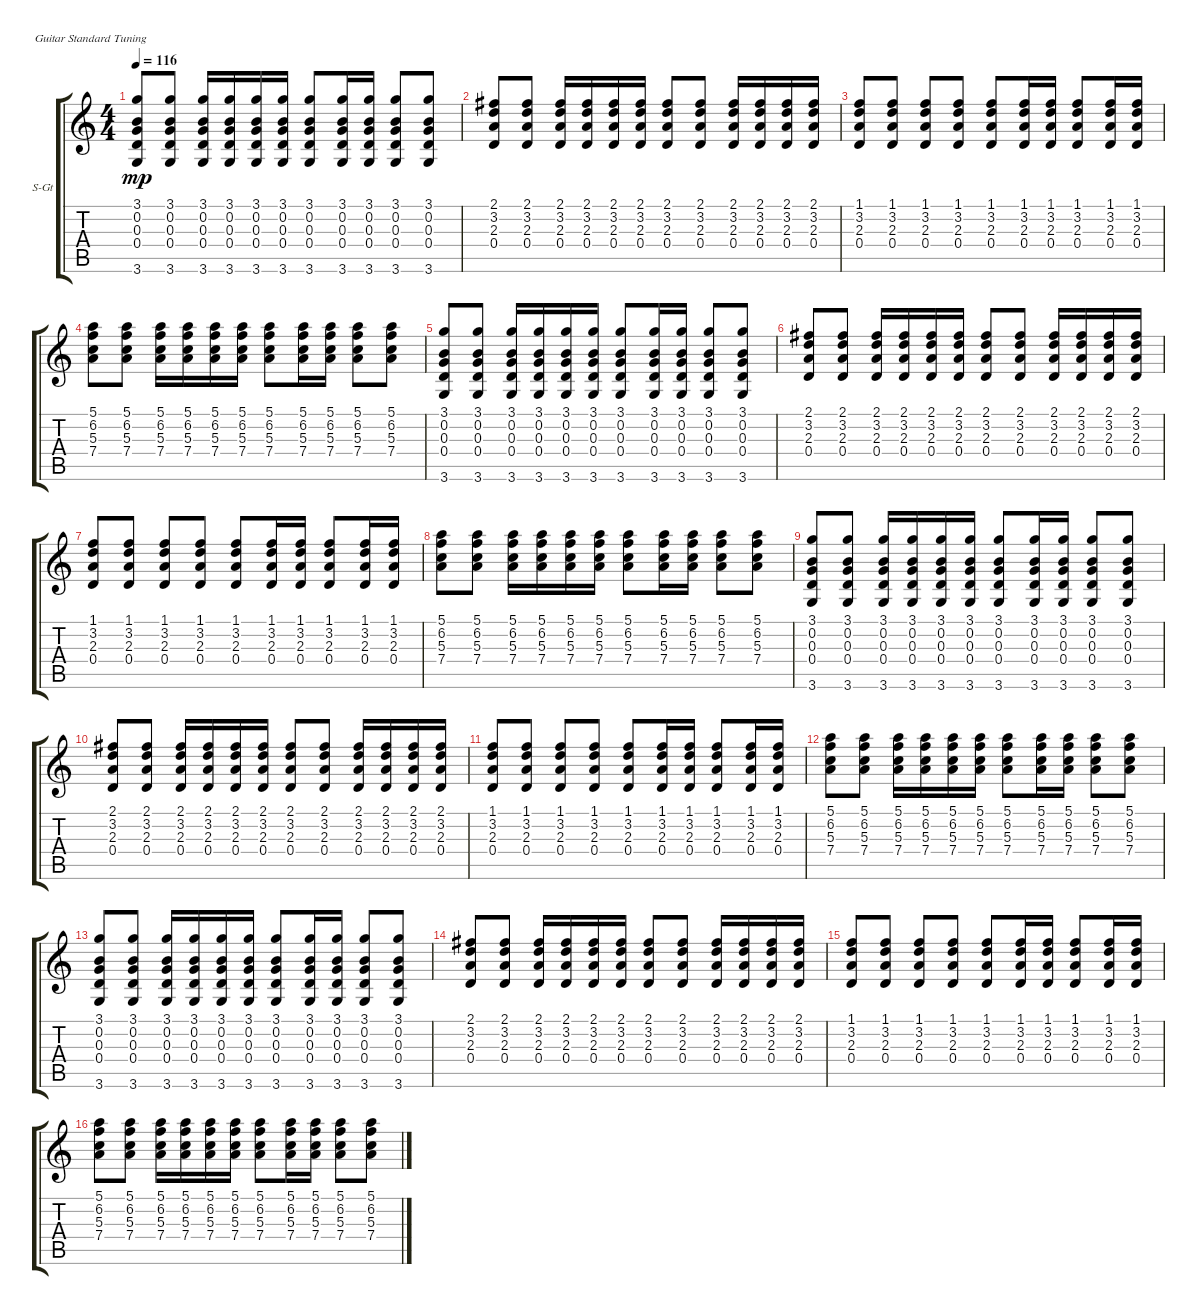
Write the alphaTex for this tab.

\bracketExtendMode groupsimilarinstruments
\firstSystemTrackNameOrientation horizontal
\otherSystemsTrackNameOrientation horizontal
\track ("Voix / guitare acoustique fin" "S-Gt") {instrument accordion}
\staff {score tabs}
\tuning (E4 B3 G3 D3 A2 E2)
\displaytranspose 12
\ts (4 4)
\tempo 116
\clef g2
\ks c
(3.1 0.2 0.3 0.4 3.6).8{dy mp} (3.1 0.2 0.3 0.4 3.6).8 (3.1 0.2 0.3 0.4 3.6).16 (3.1 0.2 0.3 0.4 3.6).16 (3.1 0.2 0.3 0.4 3.6).16 (3.1 0.2 0.3 0.4 3.6).16 (3.1 0.2 0.3 0.4 3.6).8 (3.1 0.2 0.3 0.4 3.6).16 (3.1 0.2 0.3 0.4 3.6).16 (3.1 0.2 0.3 0.4 3.6).8 (3.1 0.2 0.3 0.4 3.6).8 |
(2.1 3.2 2.3 0.4).8 (2.1 3.2 2.3 0.4).8 (2.1 3.2 2.3 0.4).16 (2.1 3.2 2.3 0.4).16 (2.1 3.2 2.3 0.4).16 (2.1 3.2 2.3 0.4).16 (2.1 3.2 2.3 0.4).8 (2.1 3.2 2.3 0.4).8 (2.1 3.2 2.3 0.4).16 (2.1 3.2 2.3 0.4).16 (2.1 3.2 2.3 0.4).16 (2.1 3.2 2.3 0.4).16 |
(1.1 3.2 2.3 0.4).8 (1.1 3.2 2.3 0.4).8 (1.1 3.2 2.3 0.4).8 (1.1 3.2 2.3 0.4).8 (1.1 3.2 2.3 0.4).8 (1.1 3.2 2.3 0.4).16 (1.1 3.2 2.3 0.4).16 (1.1 3.2 2.3 0.4).8 (1.1 3.2 2.3 0.4).16 (1.1 3.2 2.3 0.4).16 |
(5.1 6.2 5.3 7.4).8 (5.1 6.2 5.3 7.4).8 (5.1 6.2 5.3 7.4).16 (5.1 6.2 5.3 7.4).16 (5.1 6.2 5.3 7.4).16 (5.1 6.2 5.3 7.4).16 (5.1 6.2 5.3 7.4).8 (5.1 6.2 5.3 7.4).16 (5.1 6.2 5.3 7.4).16 (5.1 6.2 5.3 7.4).8 (5.1 6.2 5.3 7.4).8 |
(3.1 0.2 0.3 0.4 3.6).8 (3.1 0.2 0.3 0.4 3.6).8 (3.1 0.2 0.3 0.4 3.6).16 (3.1 0.2 0.3 0.4 3.6).16 (3.1 0.2 0.3 0.4 3.6).16 (3.1 0.2 0.3 0.4 3.6).16 (3.1 0.2 0.3 0.4 3.6).8 (3.1 0.2 0.3 0.4 3.6).16 (3.1 0.2 0.3 0.4 3.6).16 (3.1 0.2 0.3 0.4 3.6).8 (3.1 0.2 0.3 0.4 3.6).8 |
(2.1 3.2 2.3 0.4).8 (2.1 3.2 2.3 0.4).8 (2.1 3.2 2.3 0.4).16 (2.1 3.2 2.3 0.4).16 (2.1 3.2 2.3 0.4).16 (2.1 3.2 2.3 0.4).16 (2.1 3.2 2.3 0.4).8 (2.1 3.2 2.3 0.4).8 (2.1 3.2 2.3 0.4).16 (2.1 3.2 2.3 0.4).16 (2.1 3.2 2.3 0.4).16 (2.1 3.2 2.3 0.4).16 |
(1.1 3.2 2.3 0.4).8 (1.1 3.2 2.3 0.4).8 (1.1 3.2 2.3 0.4).8 (1.1 3.2 2.3 0.4).8 (1.1 3.2 2.3 0.4).8 (1.1 3.2 2.3 0.4).16 (1.1 3.2 2.3 0.4).16 (1.1 3.2 2.3 0.4).8 (1.1 3.2 2.3 0.4).16 (1.1 3.2 2.3 0.4).16 |
(5.1 6.2 5.3 7.4).8 (5.1 6.2 5.3 7.4).8 (5.1 6.2 5.3 7.4).16 (5.1 6.2 5.3 7.4).16 (5.1 6.2 5.3 7.4).16 (5.1 6.2 5.3 7.4).16 (5.1 6.2 5.3 7.4).8 (5.1 6.2 5.3 7.4).16 (5.1 6.2 5.3 7.4).16 (5.1 6.2 5.3 7.4).8 (5.1 6.2 5.3 7.4).8 |
(3.1 0.2 0.3 0.4 3.6).8 (3.1 0.2 0.3 0.4 3.6).8 (3.1 0.2 0.3 0.4 3.6).16 (3.1 0.2 0.3 0.4 3.6).16 (3.1 0.2 0.3 0.4 3.6).16 (3.1 0.2 0.3 0.4 3.6).16 (3.1 0.2 0.3 0.4 3.6).8 (3.1 0.2 0.3 0.4 3.6).16 (3.1 0.2 0.3 0.4 3.6).16 (3.1 0.2 0.3 0.4 3.6).8 (3.1 0.2 0.3 0.4 3.6).8 |
(2.1 3.2 2.3 0.4).8 (2.1 3.2 2.3 0.4).8 (2.1 3.2 2.3 0.4).16 (2.1 3.2 2.3 0.4).16 (2.1 3.2 2.3 0.4).16 (2.1 3.2 2.3 0.4).16 (2.1 3.2 2.3 0.4).8 (2.1 3.2 2.3 0.4).8 (2.1 3.2 2.3 0.4).16 (2.1 3.2 2.3 0.4).16 (2.1 3.2 2.3 0.4).16 (2.1 3.2 2.3 0.4).16 |
(1.1 3.2 2.3 0.4).8 (1.1 3.2 2.3 0.4).8 (1.1 3.2 2.3 0.4).8 (1.1 3.2 2.3 0.4).8 (1.1 3.2 2.3 0.4).8 (1.1 3.2 2.3 0.4).16 (1.1 3.2 2.3 0.4).16 (1.1 3.2 2.3 0.4).8 (1.1 3.2 2.3 0.4).16 (1.1 3.2 2.3 0.4).16 |
(5.1 6.2 5.3 7.4).8 (5.1 6.2 5.3 7.4).8 (5.1 6.2 5.3 7.4).16 (5.1 6.2 5.3 7.4).16 (5.1 6.2 5.3 7.4).16 (5.1 6.2 5.3 7.4).16 (5.1 6.2 5.3 7.4).8 (5.1 6.2 5.3 7.4).16 (5.1 6.2 5.3 7.4).16 (5.1 6.2 5.3 7.4).8 (5.1 6.2 5.3 7.4).8 |
(3.1 0.2 0.3 0.4 3.6).8 (3.1 0.2 0.3 0.4 3.6).8 (3.1 0.2 0.3 0.4 3.6).16 (3.1 0.2 0.3 0.4 3.6).16 (3.1 0.2 0.3 0.4 3.6).16 (3.1 0.2 0.3 0.4 3.6).16 (3.1 0.2 0.3 0.4 3.6).8 (3.1 0.2 0.3 0.4 3.6).16 (3.1 0.2 0.3 0.4 3.6).16 (3.1 0.2 0.3 0.4 3.6).8 (3.1 0.2 0.3 0.4 3.6).8 |
(2.1 3.2 2.3 0.4).8 (2.1 3.2 2.3 0.4).8 (2.1 3.2 2.3 0.4).16 (2.1 3.2 2.3 0.4).16 (2.1 3.2 2.3 0.4).16 (2.1 3.2 2.3 0.4).16 (2.1 3.2 2.3 0.4).8 (2.1 3.2 2.3 0.4).8 (2.1 3.2 2.3 0.4).16 (2.1 3.2 2.3 0.4).16 (2.1 3.2 2.3 0.4).16 (2.1 3.2 2.3 0.4).16 |
(1.1 3.2 2.3 0.4).8 (1.1 3.2 2.3 0.4).8 (1.1 3.2 2.3 0.4).8 (1.1 3.2 2.3 0.4).8 (1.1 3.2 2.3 0.4).8 (1.1 3.2 2.3 0.4).16 (1.1 3.2 2.3 0.4).16 (1.1 3.2 2.3 0.4).8 (1.1 3.2 2.3 0.4).16 (1.1 3.2 2.3 0.4).16 |
(5.1 6.2 5.3 7.4).8 (5.1 6.2 5.3 7.4).8 (5.1 6.2 5.3 7.4).16 (5.1 6.2 5.3 7.4).16 (5.1 6.2 5.3 7.4).16 (5.1 6.2 5.3 7.4).16 (5.1 6.2 5.3 7.4).8 (5.1 6.2 5.3 7.4).16 (5.1 6.2 5.3 7.4).16 (5.1 6.2 5.3 7.4).8 (5.1 6.2 5.3 7.4).8
